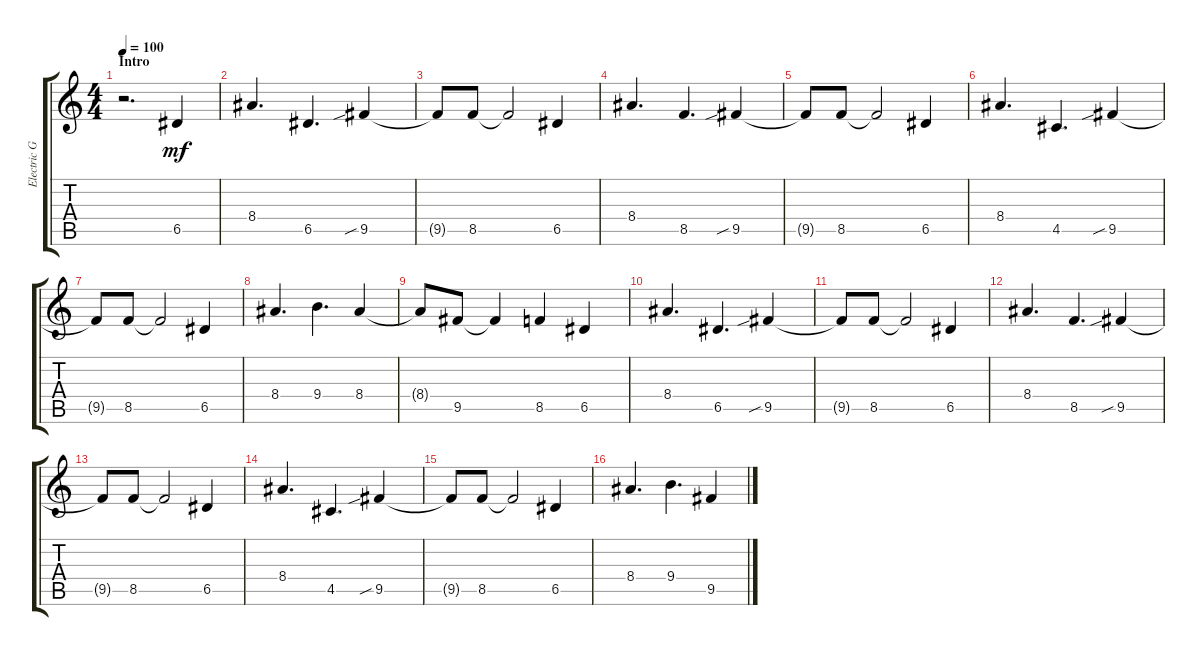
\track ("Electric Guitar" "Electric G") {instrument distortionguitar}
\staff {score tabs}
\tuning (E4 B3 G3 D3 A2 E2) {hide}
\ts (4 4)
\section ("" "Intro")
\tempo 100
\clef g2
\ks c
r.2{d dy mf instrument distortionguitar} 6.5.4 |
8.4.4{d} 6.5.4{d} 9.5{sib}.4 |
9.5{t}.8 8.5.8 8.5{t}.2 6.5.4 |
8.4.4{d} 8.5.4{d} 9.5{sib}.4 |
9.5{t}.8 8.5.8 8.5{t}.2 6.5.4 |
8.4.4{d} 4.5.4{d} 9.5{sib}.4 |
9.5{t}.8 8.5.8 8.5{t}.2 6.5.4 |
8.4.4{d} 9.4.4{d} 8.4.4 |
8.4{t}.8 9.5.8 9.5{t}.4 8.5.4 6.5.4 |
8.4.4{d} 6.5.4{d} 9.5{sib}.4 |
9.5{t}.8 8.5.8 8.5{t}.2 6.5.4 |
8.4.4{d} 8.5.4{d} 9.5{sib}.4 |
9.5{t}.8 8.5.8 8.5{t}.2 6.5.4 |
8.4.4{d} 4.5.4{d} 9.5{sib}.4 |
9.5{t}.8 8.5.8 8.5{t}.2 6.5.4 |
8.4.4{d} 9.4.4{d} 9.5.4
